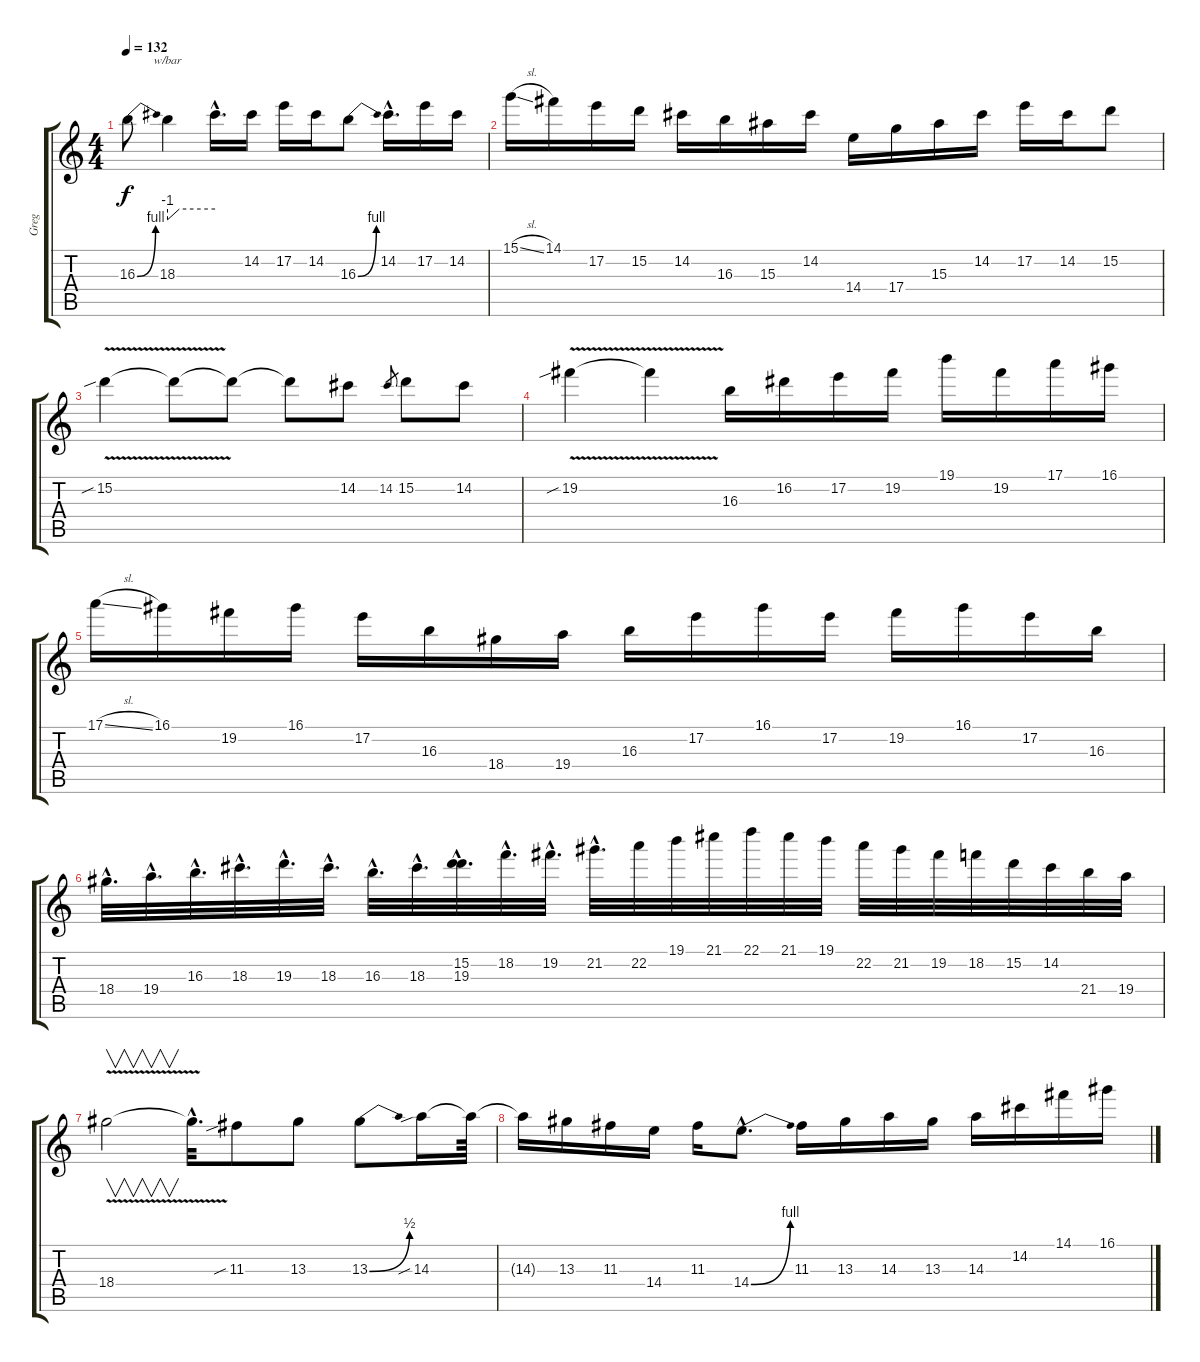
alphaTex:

\track ("Greg" "Greg") {instrument overdrivenguitar}
\staff {score tabs}
\tuning (E4 B3 G3 D3 A2 E2) {hide}
\ts (4 4)
\tempo 132
\clef g2
\ks c
16.3{be (bend 0 0 60 4)}.8{dy f} 18.3.4{tbe (custom default 0 -4 15 0 60 0)} 18.3{hac t}.16{d} 14.2.16 17.2.16 14.2.16 16.3{be (bend 0 0 60 4)}.8 14.2{hac}.16{d} 17.2.16 14.2.16 |
15.1{sl}.16 14.1.16 17.2.16 15.2.16 14.2.16 16.3.16 15.3.16 14.2.16 14.4.16 17.4.16 15.3.16 14.2.16 17.2.16 14.2.16 15.2.8 |
15.2{v sib}.4 15.2{t}.8 15.2{t}.8 15.2{t}.8 14.2.8 14.2.8{gr} 15.2.8 14.2.8 |
19.2{v sib}.4 19.2{t}.4 16.3.16 16.2.16 17.2.16 19.2.16 19.1.16 19.2.16 17.1.16 16.1.16 |
17.1{sl}.16 16.1.16 19.2.16 16.1.16 17.2.16 16.3.16 18.4.16 19.4.16 16.3.16 17.2.16 16.1.16 17.2.16 19.2.16 16.1.16 17.2.16 16.3.16 |
18.4{hac}.32{d} 19.4{hac}.32{d} 16.3{hac}.32{d} 18.3{hac}.32{d} 19.3{hac}.32{d} 18.3{hac}.32{d} 16.3{hac}.32{d} 18.3{hac}.32{d} (15.2{hac} 19.3{hac}).32{d} 18.2{hac}.32{d} 19.2{hac}.32{d} 21.2{hac}.32{d} 22.2.32 19.1.32 21.1.32 22.1.32 21.1.32 19.1.32 22.2.32 21.2.32 19.2.32 18.2.32 15.2.32 14.2.32 21.4.32 19.4.32 |
18.4{v}.2{v} 18.4{hac t}.32{d} 11.3{sib}.8 13.3.8 13.3{be (bend 0 0 60 2)}.8 14.3{sib}.16 14.3{t}.64 |
14.3{t}.16 13.3.16 11.3.16 14.4.16 11.3.16 14.4{be (bend 0 0 60 4) hac}.8{d} 11.3.16 13.3.16 14.3.16 13.3.16 14.3.16 14.2.16 14.1.16 16.1.16
